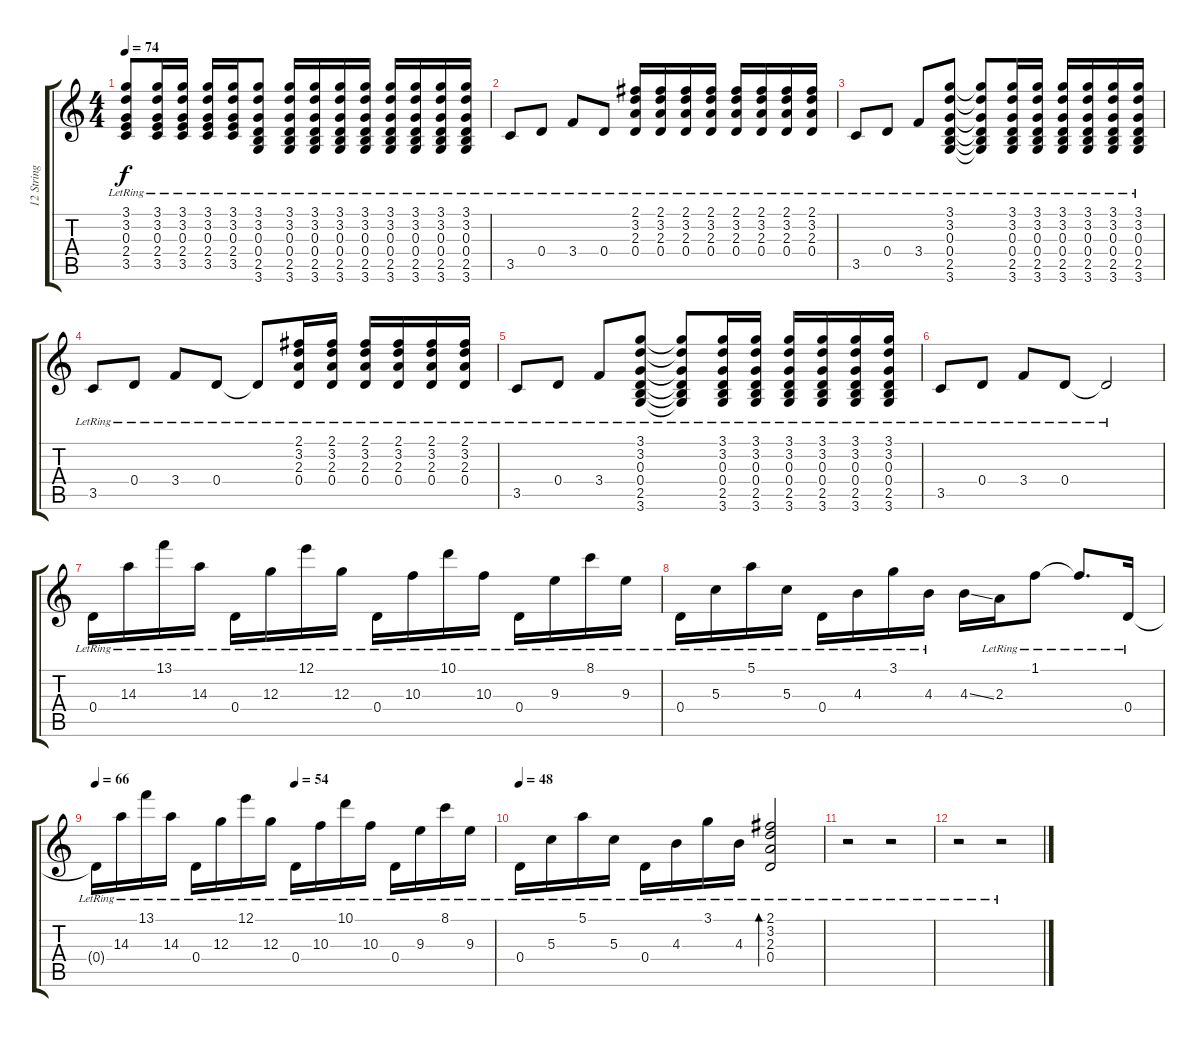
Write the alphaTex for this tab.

\track ("12 String Acoustic" "12 String ") {instrument acousticguitarsteel}
\staff {score tabs}
\tuning (E4 B3 G3 D3 A2 E2) {hide}
\ts (4 4)
\tempo 74
\clef g2
\ks c
(3.1{lr} 3.2{lr} 0.3{lr} 2.4{lr} 3.5{lr}).8{dy f} (3.1{lr} 3.2{lr} 0.3{lr} 2.4{lr} 3.5{lr}).16 (3.1{lr} 3.2{lr} 0.3{lr} 2.4{lr} 3.5{lr}).16 (3.1{lr} 3.2{lr} 0.3{lr} 2.4{lr} 3.5{lr}).16 (3.1{lr} 3.2{lr} 0.3{lr} 2.4{lr} 3.5{lr}).16 (3.1{lr} 3.2{lr} 0.3{lr} 0.4{lr} 2.5{lr} 3.6{lr}).8 (3.1{lr} 3.2{lr} 0.3{lr} 0.4{lr} 2.5{lr} 3.6{lr}).16 (3.1{lr} 3.2{lr} 0.3{lr} 0.4{lr} 2.5{lr} 3.6{lr}).16 (3.1{lr} 3.2{lr} 0.3{lr} 0.4{lr} 2.5{lr} 3.6{lr}).16 (3.1{lr} 3.2{lr} 0.3{lr} 0.4{lr} 2.5{lr} 3.6{lr}).16 (3.1{lr} 3.2{lr} 0.3{lr} 0.4{lr} 2.5{lr} 3.6{lr}).16 (3.1{lr} 3.2{lr} 0.3{lr} 0.4{lr} 2.5{lr} 3.6{lr}).16 (3.1{lr} 3.2{lr} 0.3{lr} 0.4{lr} 2.5{lr} 3.6{lr}).16 (3.1{lr} 3.2{lr} 0.3{lr} 0.4{lr} 2.5{lr} 3.6{lr}).16 |
3.5{lr}.8 0.4{lr}.8 3.4{lr}.8 0.4{lr}.8 (2.1{lr} 3.2{lr} 2.3{lr} 0.4{lr}).16 (2.1{lr} 3.2{lr} 2.3{lr} 0.4{lr}).16 (2.1{lr} 3.2{lr} 2.3{lr} 0.4{lr}).16 (2.1{lr} 3.2{lr} 2.3{lr} 0.4{lr}).16 (2.1{lr} 3.2{lr} 2.3{lr} 0.4{lr}).16 (2.1{lr} 3.2{lr} 2.3{lr} 0.4{lr}).16 (2.1{lr} 3.2{lr} 2.3{lr} 0.4{lr}).16 (2.1{lr} 3.2{lr} 2.3{lr} 0.4{lr}).16 |
3.5{lr}.8 0.4{lr}.8 3.4{lr}.8 (3.1{lr} 3.2{lr} 0.3{lr} 0.4{lr} 2.5{lr} 3.6{lr}).8 (3.1{lr t} 3.2{lr t} 0.3{lr t} 0.4{lr t} 2.5{lr t} 3.6{lr t}).8 (3.1{lr} 3.2{lr} 0.3{lr} 0.4{lr} 2.5{lr} 3.6{lr}).16 (3.1{lr} 3.2{lr} 0.3{lr} 0.4{lr} 2.5{lr} 3.6{lr}).16 (3.1{lr} 3.2{lr} 0.3{lr} 0.4{lr} 2.5{lr} 3.6{lr}).16 (3.1{lr} 3.2{lr} 0.3{lr} 0.4{lr} 2.5{lr} 3.6{lr}).16 (3.1{lr} 3.2{lr} 0.3{lr} 0.4{lr} 2.5{lr} 3.6{lr}).16 (3.1{lr} 3.2{lr} 0.3{lr} 0.4{lr} 2.5{lr} 3.6{lr}).16 |
3.5{lr}.8 0.4{lr}.8 3.4{lr}.8 0.4{lr}.8 0.4{lr t}.8 (2.1{lr} 3.2{lr} 2.3{lr} 0.4{lr}).16 (2.1{lr} 3.2{lr} 2.3{lr} 0.4{lr}).16 (2.1{lr} 3.2{lr} 2.3{lr} 0.4{lr}).16 (2.1{lr} 3.2{lr} 2.3{lr} 0.4{lr}).16 (2.1{lr} 3.2{lr} 2.3{lr} 0.4{lr}).16 (2.1{lr} 3.2{lr} 2.3{lr} 0.4{lr}).16 |
3.5{lr}.8 0.4{lr}.8 3.4{lr}.8 (3.1{lr} 3.2{lr} 0.3{lr} 0.4{lr} 2.5{lr} 3.6{lr}).8 (3.1{lr t} 3.2{lr t} 0.3{lr t} 0.4{lr t} 2.5{lr t} 3.6{lr t}).8 (3.1{lr} 3.2{lr} 0.3{lr} 0.4{lr} 2.5{lr} 3.6{lr}).16 (3.1{lr} 3.2{lr} 0.3{lr} 0.4{lr} 2.5{lr} 3.6{lr}).16 (3.1{lr} 3.2{lr} 0.3{lr} 0.4{lr} 2.5{lr} 3.6{lr}).16 (3.1{lr} 3.2{lr} 0.3{lr} 0.4{lr} 2.5{lr} 3.6{lr}).16 (3.1{lr} 3.2{lr} 0.3{lr} 0.4{lr} 2.5{lr} 3.6{lr}).16 (3.1{lr} 3.2{lr} 0.3{lr} 0.4{lr} 2.5{lr} 3.6{lr}).16 |
3.5{lr}.8 0.4{lr}.8 3.4{lr}.8 0.4{lr}.8 0.4{lr t}.2 |
0.4{lr}.16 14.3{lr}.16 13.1{lr}.16 14.3{lr}.16 0.4{lr}.16 12.3{lr}.16 12.1{lr}.16 12.3{lr}.16 0.4{lr}.16 10.3{lr}.16 10.1{lr}.16 10.3{lr}.16 0.4{lr}.16 9.3{lr}.16 8.1{lr}.16 9.3{lr}.16 |
0.4{lr}.16 5.3{lr}.16 5.1{lr}.16 5.3{lr}.16 0.4{lr}.16 4.3{lr}.16 3.1{lr}.16 4.3{lr}.16 4.3{ss}.16 2.3{lr}.16 1.1{lr}.8 1.1{lr t}.8{d} 0.4{lr}.16 |
\tempo 66
\tempo (54 0.5)
0.4{lr t}.16 14.3{lr}.16 13.1{lr}.16 14.3{lr}.16 0.4{lr}.16 12.3{lr}.16 12.1{lr}.16 12.3{lr}.16 0.4{lr}.16 10.3{lr}.16 10.1{lr}.16 10.3{lr}.16 0.4{lr}.16 9.3{lr}.16 8.1{lr}.16 9.3{lr}.16 |
\tempo 48
0.4{lr}.16 5.3{lr}.16 5.1{lr}.16 5.3{lr}.16 0.4{lr}.16 4.3{lr}.16 3.1{lr}.16 4.3{lr}.16 (2.1{lr} 3.2{lr} 2.3{lr} 0.4{lr}).2{bd 120} |
r.2 r.2 |
r.2 r.2
